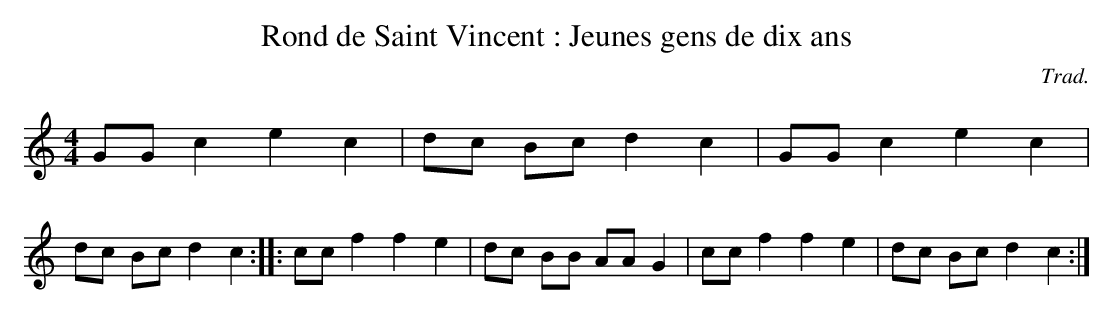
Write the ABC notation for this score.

X:1
T:Rond de Saint Vincent : Jeunes gens de dix ans
C:Trad.
M:4/4
L:1/8
K:C
GG c2 e2 c2 | dc Bc d2 c2 | GG c2 e2 c2 |
dc Bc d2 c2 :: cc f2 f2 e2 | dc BB AA G2 | cc f2 f2 e2 | dc Bc d2 c2 :|
